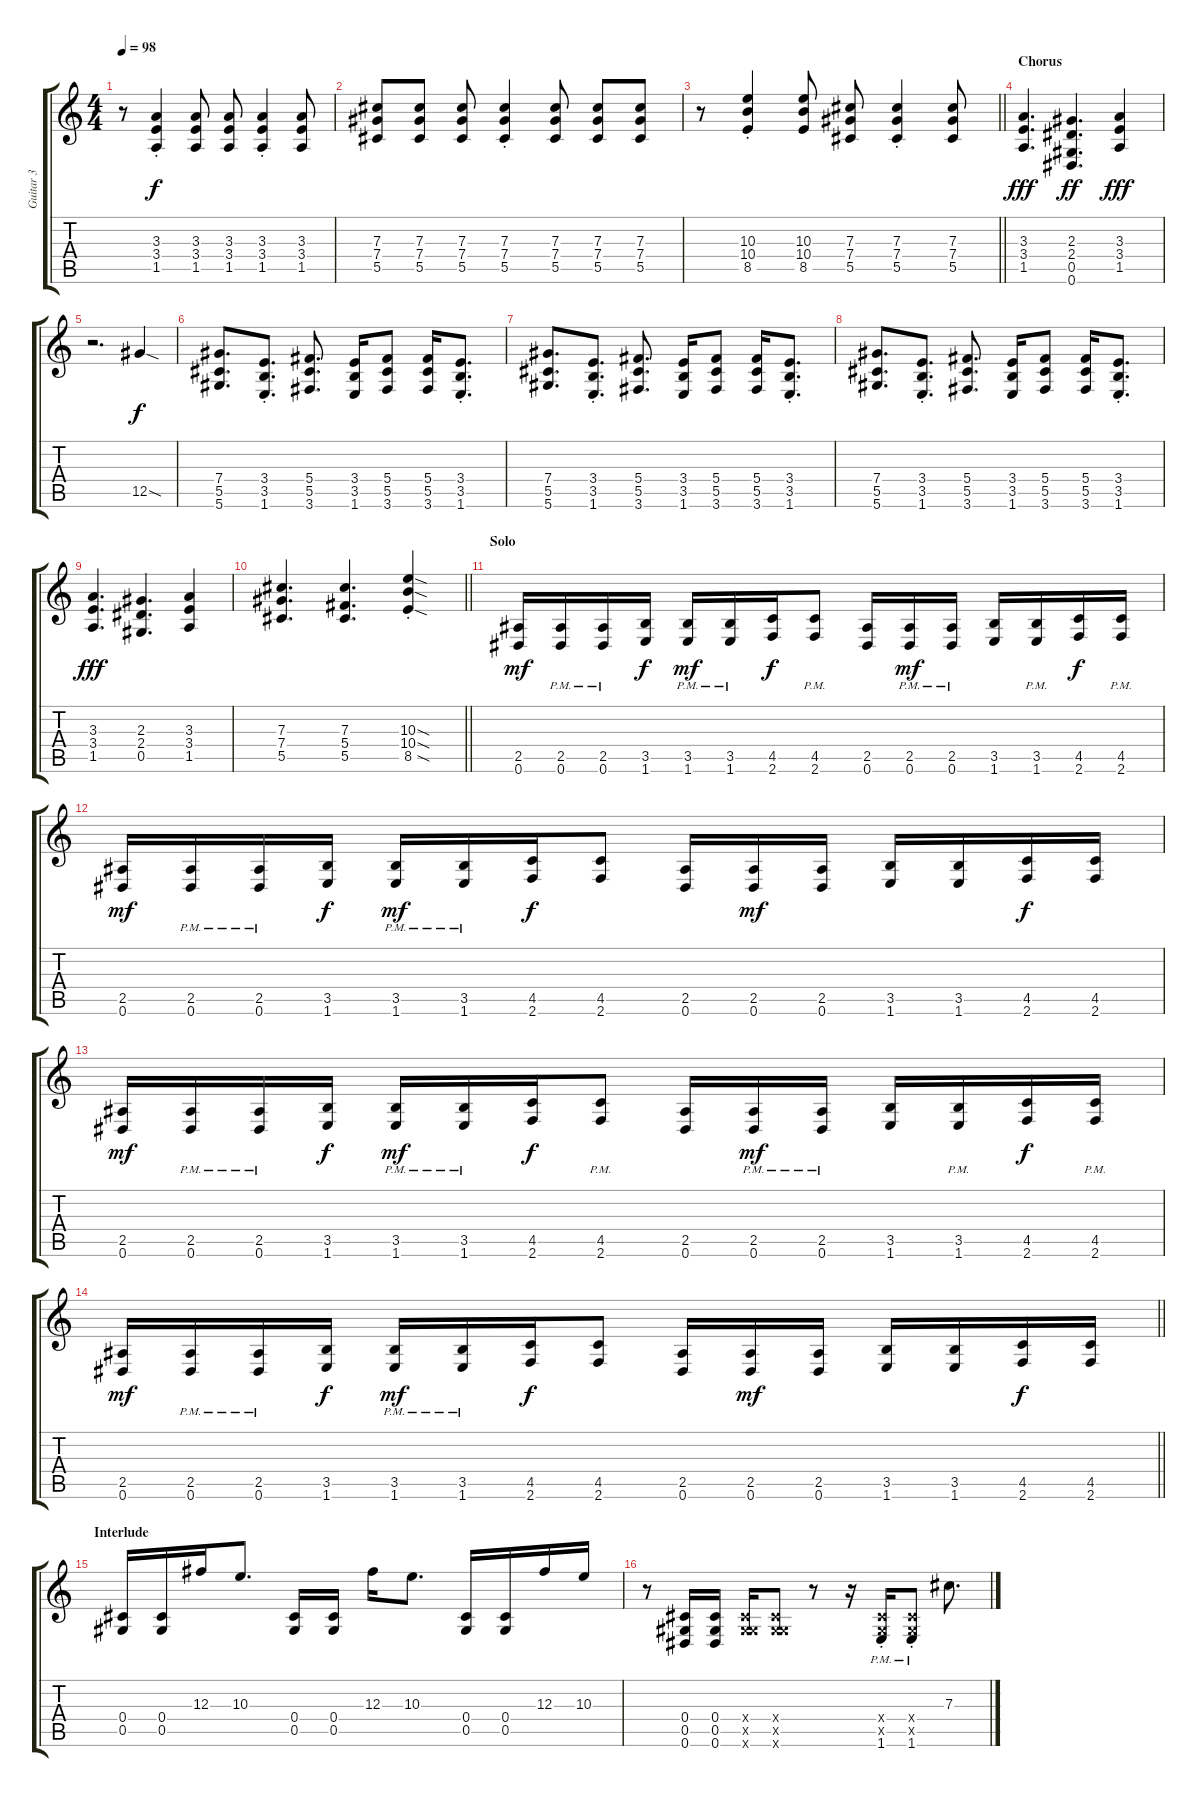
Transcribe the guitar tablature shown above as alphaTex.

\track ("Guitar 3" "Guitar 3") {instrument overdrivenguitar}
\staff {score tabs}
\tuning (Eb4 Bb3 Gb3 Db3 Ab2 Eb2) {hide}
\ts (4 4)
\tempo 98
\clef g2
\ks c
r.8{dy f} (3.3{st} 3.4{st} 1.5{st}).4 (3.3 3.4 1.5).8 (3.3 3.4 1.5).8 (3.3{st} 3.4{st} 1.5{st}).4 (3.3 3.4 1.5).8 |
(7.3 7.4 5.5).8 (7.3 7.4 5.5).8 (7.3 7.4 5.5).8 (7.3{st} 7.4{st} 5.5{st}).4 (7.3 7.4 5.5).8 (7.3 7.4 5.5).8 (7.3 7.4 5.5).8 |
\barLineRight lightlight
r.8 (10.3{st} 10.4{st} 8.5{st}).4 (10.3 10.4 8.5).8 (7.3 7.4 5.5).8 (7.3{st} 7.4{st} 5.5{st}).4 (7.3 7.4 5.5).8 |
\section ("" "Chorus")
(3.3 3.4 1.5).4{d dy fff} (2.3 2.4 0.5 0.6).4{d dy ff} (3.3 3.4 1.5).4{dy fff} |
r.2{d} 12.5{sod}.4{dy f} |
(7.4 5.5 5.6).8{d} (3.4{st} 3.5{st} 1.6{st}).8{d} (5.4 5.5 3.6).8{d} (3.4 3.5 1.6).16 (5.4 5.5 3.6).8 (5.4 5.5 3.6).16 (3.4{st} 3.5{st} 1.6{st}).8{d} |
(7.4 5.5 5.6).8{d} (3.4{st} 3.5{st} 1.6{st}).8{d} (5.4 5.5 3.6).8{d} (3.4 3.5 1.6).16 (5.4 5.5 3.6).8 (5.4 5.5 3.6).16 (3.4{st} 3.5{st} 1.6{st}).8{d} |
(7.4 5.5 5.6).8{d} (3.4{st} 3.5{st} 1.6{st}).8{d} (5.4 5.5 3.6).8{d} (3.4 3.5 1.6).16 (5.4 5.5 3.6).8 (5.4 5.5 3.6).16 (3.4{st} 3.5{st} 1.6{st}).8{d} |
(3.3 3.4 1.5).4{d dy fff} (2.3 2.4 0.5).4{d} (3.3 3.4 1.5).4 |
\barLineRight lightlight
(7.3 7.4 5.5).4{d} (7.3 5.4 5.5).4{d} (10.3{sod st} 10.4{sod st} 8.5{sod st}).4 |
\section ("" "Solo")
(2.5 0.6).16{dy mf} (2.5{pm} 0.6{pm}).16 (2.5{pm} 0.6{pm}).16 (3.5 1.6).16{dy f} (3.5{pm} 1.6{pm}).16{dy mf} (3.5{pm} 1.6{pm}).16 (4.5 2.6).16{dy f} (4.5{pm} 2.6{pm}).8 (2.5 0.6).16 (2.5{pm} 0.6{pm}).16{dy mf} (2.5{pm} 0.6{pm}).16 (3.5 1.6).16 (3.5{pm} 1.6{pm}).16 (4.5 2.6).16{dy f} (4.5{pm} 2.6{pm}).16 |
(2.5 0.6).16{dy mf} (2.5{pm} 0.6{pm}).16 (2.5{pm} 0.6{pm}).16 (3.5 1.6).16{dy f} (3.5{pm} 1.6{pm}).16{dy mf} (3.5{pm} 1.6{pm}).16 (4.5 2.6).16{dy f} (4.5 2.6).8 (2.5 0.6).16 (2.5 0.6).16{dy mf} (2.5 0.6).16 (3.5 1.6).16 (3.5 1.6).16 (4.5 2.6).16{dy f} (4.5 2.6).16 |
(2.5 0.6).16{dy mf} (2.5{pm} 0.6{pm}).16 (2.5{pm} 0.6{pm}).16 (3.5 1.6).16{dy f} (3.5{pm} 1.6{pm}).16{dy mf} (3.5{pm} 1.6{pm}).16 (4.5 2.6).16{dy f} (4.5{pm} 2.6{pm}).8 (2.5 0.6).16 (2.5{pm} 0.6{pm}).16{dy mf} (2.5{pm} 0.6{pm}).16 (3.5 1.6).16 (3.5{pm} 1.6{pm}).16 (4.5 2.6).16{dy f} (4.5{pm} 2.6{pm}).16 |
\barLineRight lightlight
(2.5 0.6).16{dy mf} (2.5{pm} 0.6{pm}).16 (2.5{pm} 0.6{pm}).16 (3.5 1.6).16{dy f} (3.5{pm} 1.6{pm}).16{dy mf} (3.5{pm} 1.6{pm}).16 (4.5 2.6).16{dy f} (4.5 2.6).8 (2.5 0.6).16 (2.5 0.6).16{dy mf} (2.5 0.6).16 (3.5 1.6).16 (3.5 1.6).16 (4.5 2.6).16{dy f} (4.5 2.6).16 |
\section ("" "Interlude")
(0.4 0.5).16 (0.4 0.5).16 12.3.16 10.3.8{d} (0.4 0.5).16 (0.4 0.5).16 12.3.16 10.3.8{d} (0.4 0.5).16 (0.4 0.5).16 12.3.16 10.3.16 |
r.8 (0.4 0.5 0.6).16 (0.4 0.5 0.6).16 (0.4{x} 0.5{x} 5.6{x}).16 (0.4{x} 0.5{x} 5.6{x}).8 r.8 r.16 (0.4{x} 0.5{x} 1.6{pm st}).16 (0.4{x} 0.5{x} 1.6{pm st}).8 7.3.8{d}
